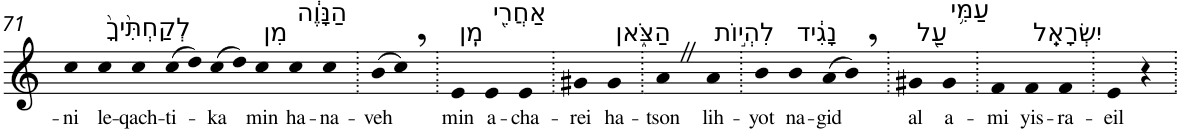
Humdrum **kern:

**kern	**text
*part1	*part1
*staff1	*staff1
*I"Piano	*
*I'Pno	*
!!LO:PB:g=z
*clefG2	*
*k[]	*
=71	=71
!	!LO:LY:b
4cc	-ni
!LO:TX:a:t=לְקַחְתִּ֙יךָ֙	!
!	!LO:LY:b
4cc	le-
!	!LO:LY:b
4cc	-qach-
!	!LO:LY:b
(>8cc	-ti-
8dd)	.
!	!LO:LY:b
(>8cc	-ka
8dd)	.
!LO:TX:a:t=מִן	!
!	!LO:LY:b
4cc	min
!LO:TX:a:t=הַנָּוֶ֔ה	!
!	!LO:LY:b
4cc	ha-
!	!LO:LY:b
4cc	-na-
=72.	=72.
!	!LO:LY:b
(>8b	-veh
8cc,)	.
=73.	=73.
!LO:TX:a:t=מִֽן	!
!	!LO:LY:b
4e	min
!LO:TX:a:t=אַחֲרֵ֖י	!
!	!LO:LY:b
4e	a-
!	!LO:LY:b
4e	-cha-
=74.	=74.
!	!LO:LY:b
4g#X	-rei
!LO:TX:a:t=הַצֹּ֑אן	!
!	!LO:LY:b
4g#	ha-
=75.	=75.
!	!LO:LY:b
4aZ	-tson
!LO:TX:a:t=לִהְי֣וֹת	!
!	!LO:LY:b
4a	lih-
=76.	=76.
!	!LO:LY:b
4b	-yot
!LO:TX:a:t=נָגִ֔יד	!
!	!LO:LY:b
4b	na-
!	!LO:LY:b
(>8a	-gid
8b,)	.
=77.	=77.
!LO:TX:a:t=עַ֖ל	!
!	!LO:LY:b
4g#X	al
!LO:TX:a:t=עַמִּ֥י	!
!	!LO:LY:b
4g#	a-
=78.	=78.
!	!LO:LY:b
4f	-mi
!LO:TX:a:t=יִשְׂרָאֵֽל	!
!	!LO:LY:b
4f	yis-
!	!LO:LY:b
4f	-ra-
=79.	=79.
!	!LO:LY:b
4e	-eil
4r	.
=.	=.
*-	*-
